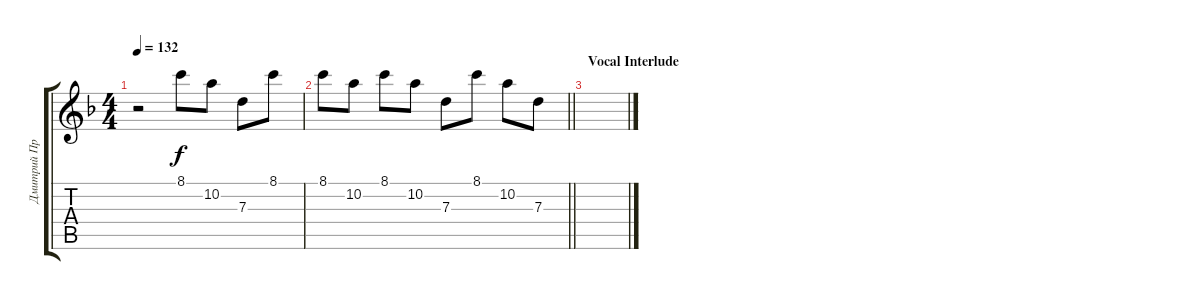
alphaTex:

\track ("Дмитрий Процко" "Дмитрий Пр") {instrument electricguitarclean}
\staff {score tabs}
\tuning (E4 B3 G3 D3 A2 E2) {hide}
\ts (4 4)
\tempo 132
\clef g2
\ks f
r.2{dy f} 8.1.8 10.2.8 7.3.8 8.1.8 |
\barLineRight lightlight
8.1.8 10.2.8 8.1.8 10.2.8 7.3.8 8.1.8 10.2.8 7.3.8 |
\section ("" "Vocal Interlude")
